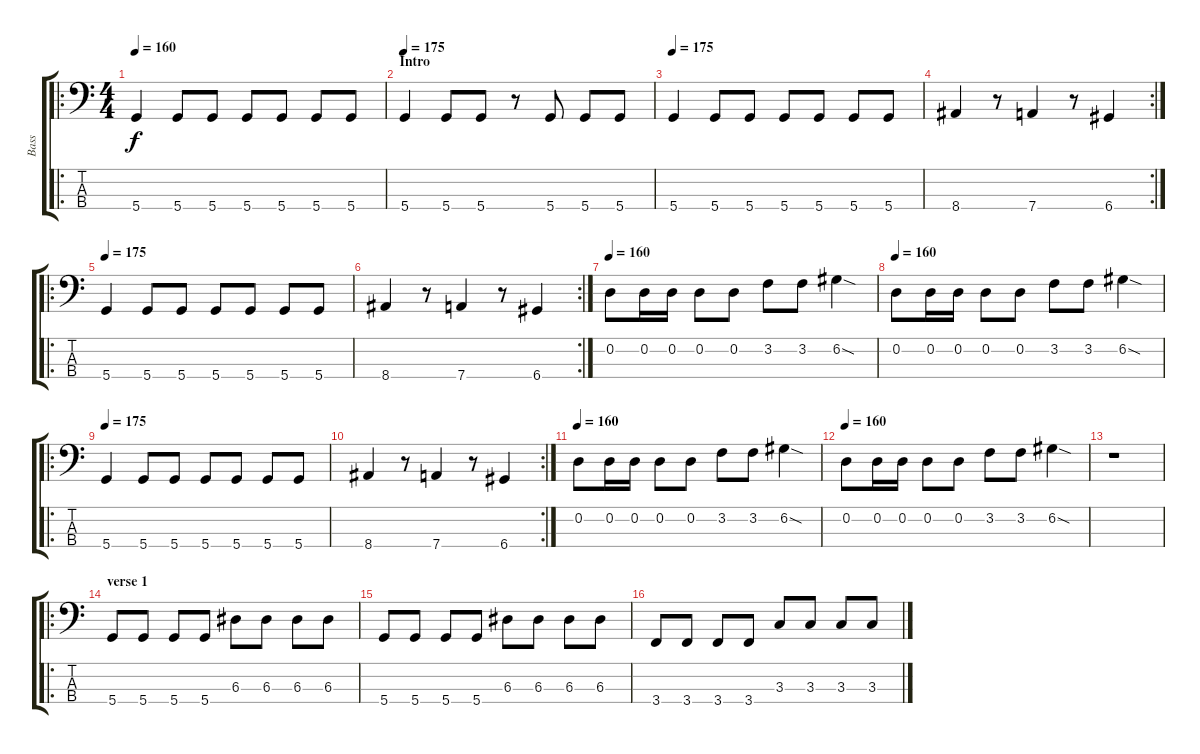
\track ("Bass" "Bass") {instrument electricbasspick}
\staff {score tabs}
\tuning (G2 D2 A1 D1) {hide}
\ro
\ts (4 4)
\tempo 160
\tempo 175
\tempo 160
\clef f4
\ks c
5.4.4{dy f instrument electricbasspick} 5.4.8 5.4.8 5.4.8 5.4.8 5.4.8 5.4.8 |
\section ("" "Intro")
\tempo 175
5.4.4 5.4.8 5.4.8 r.8 5.4.8 5.4.8 5.4.8 |
\tempo 175
5.4.4 5.4.8 5.4.8 5.4.8 5.4.8 5.4.8 5.4.8 |
\rc 2
8.4.4 r.8 7.4.4 r.8 6.4.4 |
\ro
\tempo 175
5.4.4 5.4.8 5.4.8 5.4.8 5.4.8 5.4.8 5.4.8 |
\rc 2
8.4.4 r.8 7.4.4 r.8 6.4.4 |
\tempo 160
0.2.8 0.2.16 0.2.16 0.2.8 0.2.8 3.2.8 3.2.8 6.2{sod}.4 |
\tempo 160
0.2.8 0.2.16 0.2.16 0.2.8 0.2.8 3.2.8 3.2.8 6.2{sod}.4 |
\ro
\tempo 175
5.4.4 5.4.8 5.4.8 5.4.8 5.4.8 5.4.8 5.4.8 |
\rc 2
8.4.4 r.8 7.4.4 r.8 6.4.4 |
\tempo 160
0.2.8 0.2.16 0.2.16 0.2.8 0.2.8 3.2.8 3.2.8 6.2{sod}.4 |
\tempo 160
0.2.8 0.2.16 0.2.16 0.2.8 0.2.8 3.2.8 3.2.8 6.2{sod}.4 |
r.1 |
\ro
\section ("" "verse 1")
5.4.8 5.4.8 5.4.8 5.4.8 6.3.8 6.3.8 6.3.8 6.3.8 |
\section ("" "")
5.4.8 5.4.8 5.4.8 5.4.8 6.3.8 6.3.8 6.3.8 6.3.8 |
3.4.8 3.4.8 3.4.8 3.4.8 3.3.8 3.3.8 3.3.8 3.3.8
